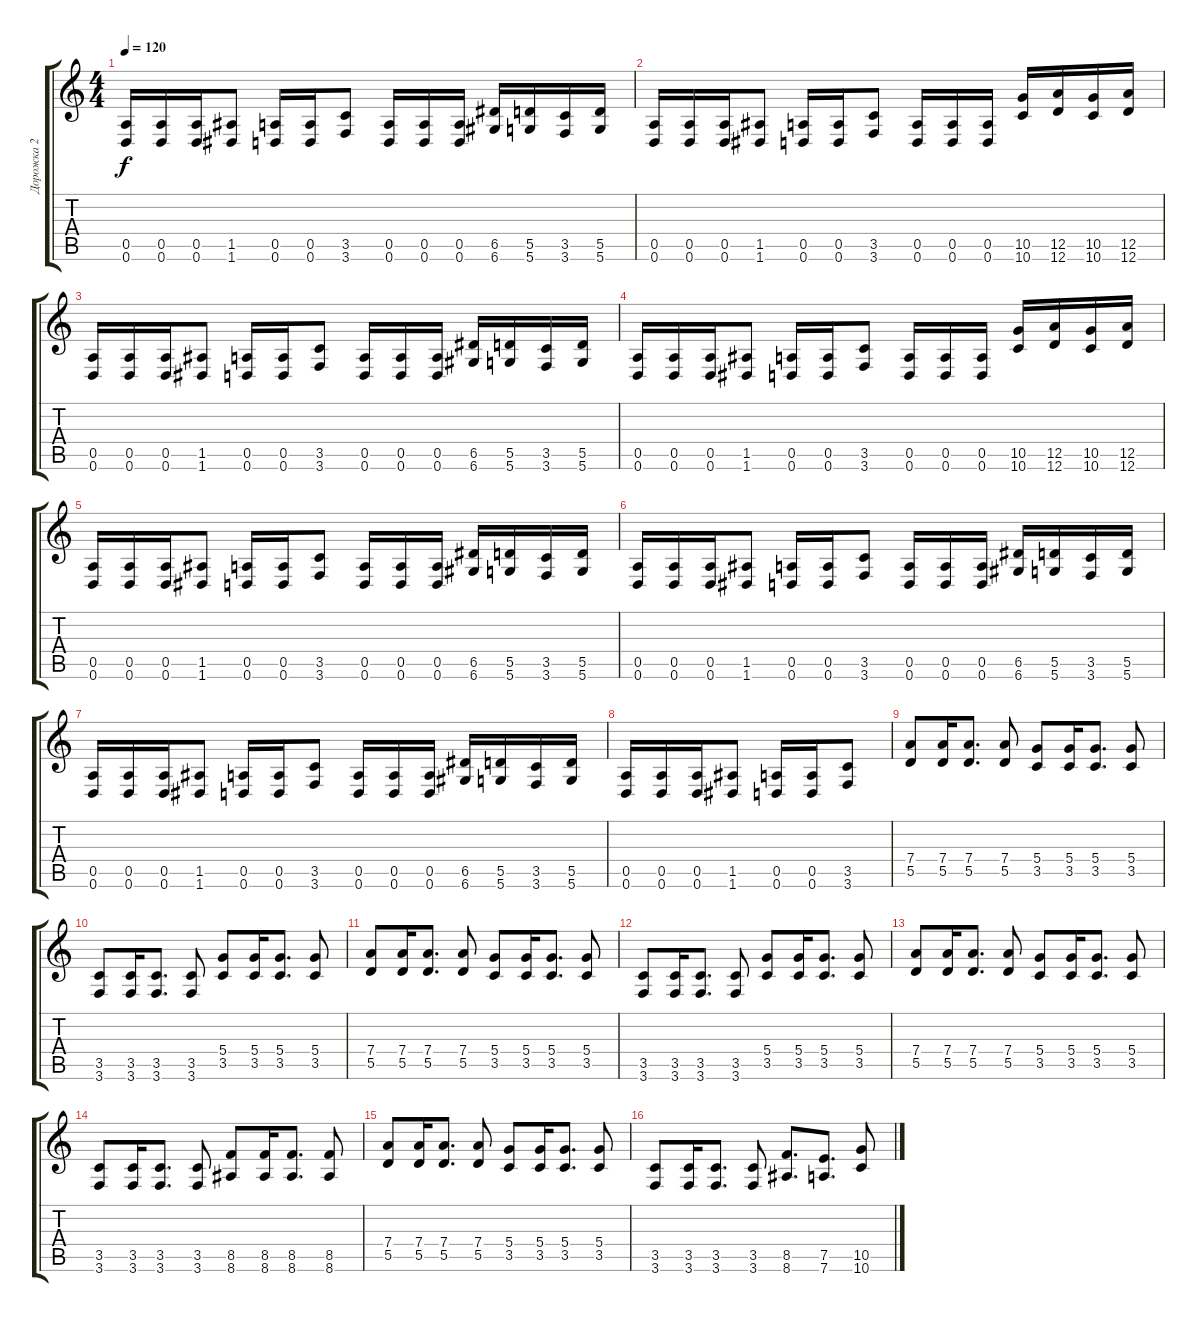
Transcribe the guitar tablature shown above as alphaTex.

\track ("Дорожка 2" "Дорожка 2") {instrument distortionguitar}
\staff {score tabs}
\tuning (E4 B3 G3 D3 A2 D2) {hide}
\ts (4 4)
\tempo 120
\clef g2
\ks c
(0.5 0.6).16{dy f} (0.5 0.6).16 (0.5 0.6).16 (1.5 1.6).8 (0.5 0.6).16 (0.5 0.6).16 (3.5 3.6).8 (0.5 0.6).16 (0.5 0.6).16 (0.5 0.6).16 (6.5 6.6).16 (5.5 5.6).16 (3.5 3.6).16 (5.5 5.6).16 |
(0.5 0.6).16 (0.5 0.6).16 (0.5 0.6).16 (1.5 1.6).8 (0.5 0.6).16 (0.5 0.6).16 (3.5 3.6).8 (0.5 0.6).16 (0.5 0.6).16 (0.5 0.6).16 (10.5 10.6).16 (12.5 12.6).16 (10.5 10.6).16 (12.5 12.6).16 |
(0.5 0.6).16 (0.5 0.6).16 (0.5 0.6).16 (1.5 1.6).8 (0.5 0.6).16 (0.5 0.6).16 (3.5 3.6).8 (0.5 0.6).16 (0.5 0.6).16 (0.5 0.6).16 (6.5 6.6).16 (5.5 5.6).16 (3.5 3.6).16 (5.5 5.6).16 |
(0.5 0.6).16 (0.5 0.6).16 (0.5 0.6).16 (1.5 1.6).8 (0.5 0.6).16 (0.5 0.6).16 (3.5 3.6).8 (0.5 0.6).16 (0.5 0.6).16 (0.5 0.6).16 (10.5 10.6).16 (12.5 12.6).16 (10.5 10.6).16 (12.5 12.6).16 |
(0.5 0.6).16 (0.5 0.6).16 (0.5 0.6).16 (1.5 1.6).8 (0.5 0.6).16 (0.5 0.6).16 (3.5 3.6).8 (0.5 0.6).16 (0.5 0.6).16 (0.5 0.6).16 (6.5 6.6).16 (5.5 5.6).16 (3.5 3.6).16 (5.5 5.6).16 |
(0.5 0.6).16 (0.5 0.6).16 (0.5 0.6).16 (1.5 1.6).8 (0.5 0.6).16 (0.5 0.6).16 (3.5 3.6).8 (0.5 0.6).16 (0.5 0.6).16 (0.5 0.6).16 (6.5 6.6).16 (5.5 5.6).16 (3.5 3.6).16 (5.5 5.6).16 |
(0.5 0.6).16 (0.5 0.6).16 (0.5 0.6).16 (1.5 1.6).8 (0.5 0.6).16 (0.5 0.6).16 (3.5 3.6).8 (0.5 0.6).16 (0.5 0.6).16 (0.5 0.6).16 (6.5 6.6).16 (5.5 5.6).16 (3.5 3.6).16 (5.5 5.6).16 |
(0.5 0.6).16 (0.5 0.6).16 (0.5 0.6).16 (1.5 1.6).8 (0.5 0.6).16 (0.5 0.6).16 (3.5 3.6).8 |
(7.4 5.5).8 (7.4 5.5).16 (7.4 5.5).8{d} (7.4 5.5).8 (5.4 3.5).8 (5.4 3.5).16 (5.4 3.5).8{d} (5.4 3.5).8 |
(3.5 3.6).8 (3.5 3.6).16 (3.5 3.6).8{d} (3.5 3.6).8 (5.4 3.5).8 (5.4 3.5).16 (5.4 3.5).8{d} (5.4 3.5).8 |
(7.4 5.5).8 (7.4 5.5).16 (7.4 5.5).8{d} (7.4 5.5).8 (5.4 3.5).8 (5.4 3.5).16 (5.4 3.5).8{d} (5.4 3.5).8 |
(3.5 3.6).8 (3.5 3.6).16 (3.5 3.6).8{d} (3.5 3.6).8 (5.4 3.5).8 (5.4 3.5).16 (5.4 3.5).8{d} (5.4 3.5).8 |
(7.4 5.5).8 (7.4 5.5).16 (7.4 5.5).8{d} (7.4 5.5).8 (5.4 3.5).8 (5.4 3.5).16 (5.4 3.5).8{d} (5.4 3.5).8 |
(3.5 3.6).8 (3.5 3.6).16 (3.5 3.6).8{d} (3.5 3.6).8 (8.5 8.6).8 (8.5 8.6).16 (8.5 8.6).8{d} (8.5 8.6).8 |
(7.4 5.5).8 (7.4 5.5).16 (7.4 5.5).8{d} (7.4 5.5).8 (5.4 3.5).8 (5.4 3.5).16 (5.4 3.5).8{d} (5.4 3.5).8 |
(3.5 3.6).8 (3.5 3.6).16 (3.5 3.6).8{d} (3.5 3.6).8 (8.5 8.6).8{d} (7.5 7.6).8{d} (10.5 10.6).8
